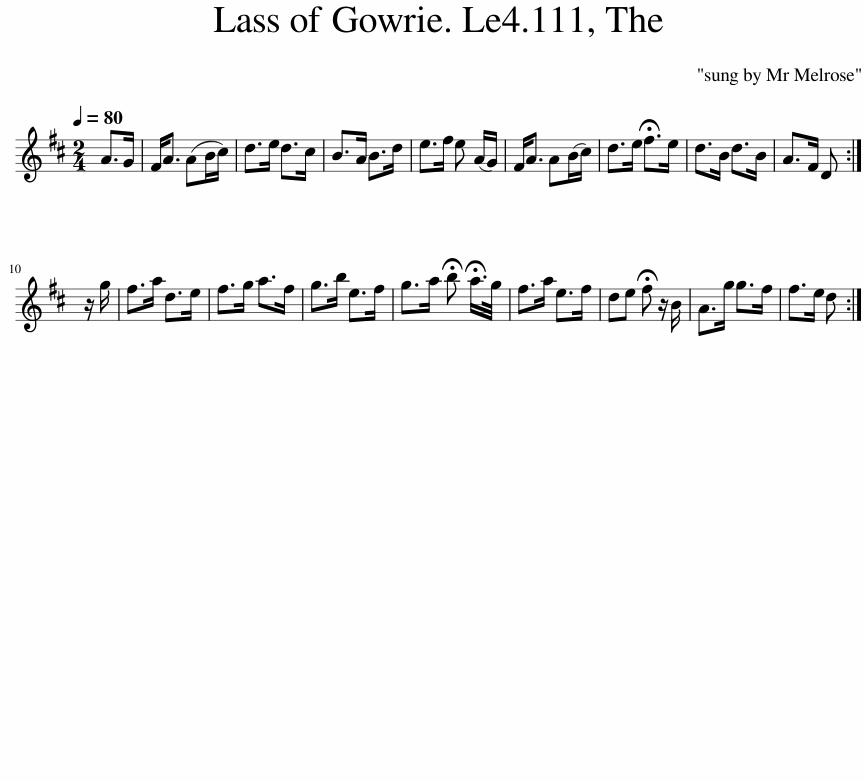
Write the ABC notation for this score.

X:1
L:1/8
Q:1/4=80
M:2/4
I:linebreak $
K:D
V:1 treble
V:1
 A>G | F<A (AB/c/) | d>e d>c | B>A B>d | e>f e (A/G/) | %5
 F<A A(B/c/) | d>e !fermata!f>e | d>B d>B | A>F D :|$ z/ g/ | %10
 f>a d>e | f>g a>f | g>b e>f | g>a !fermata!b !fermata!a/>g/ | f>a e>f | %15
 de !fermata!f z/ B/ | A>g g>f | f>e d :| %18
